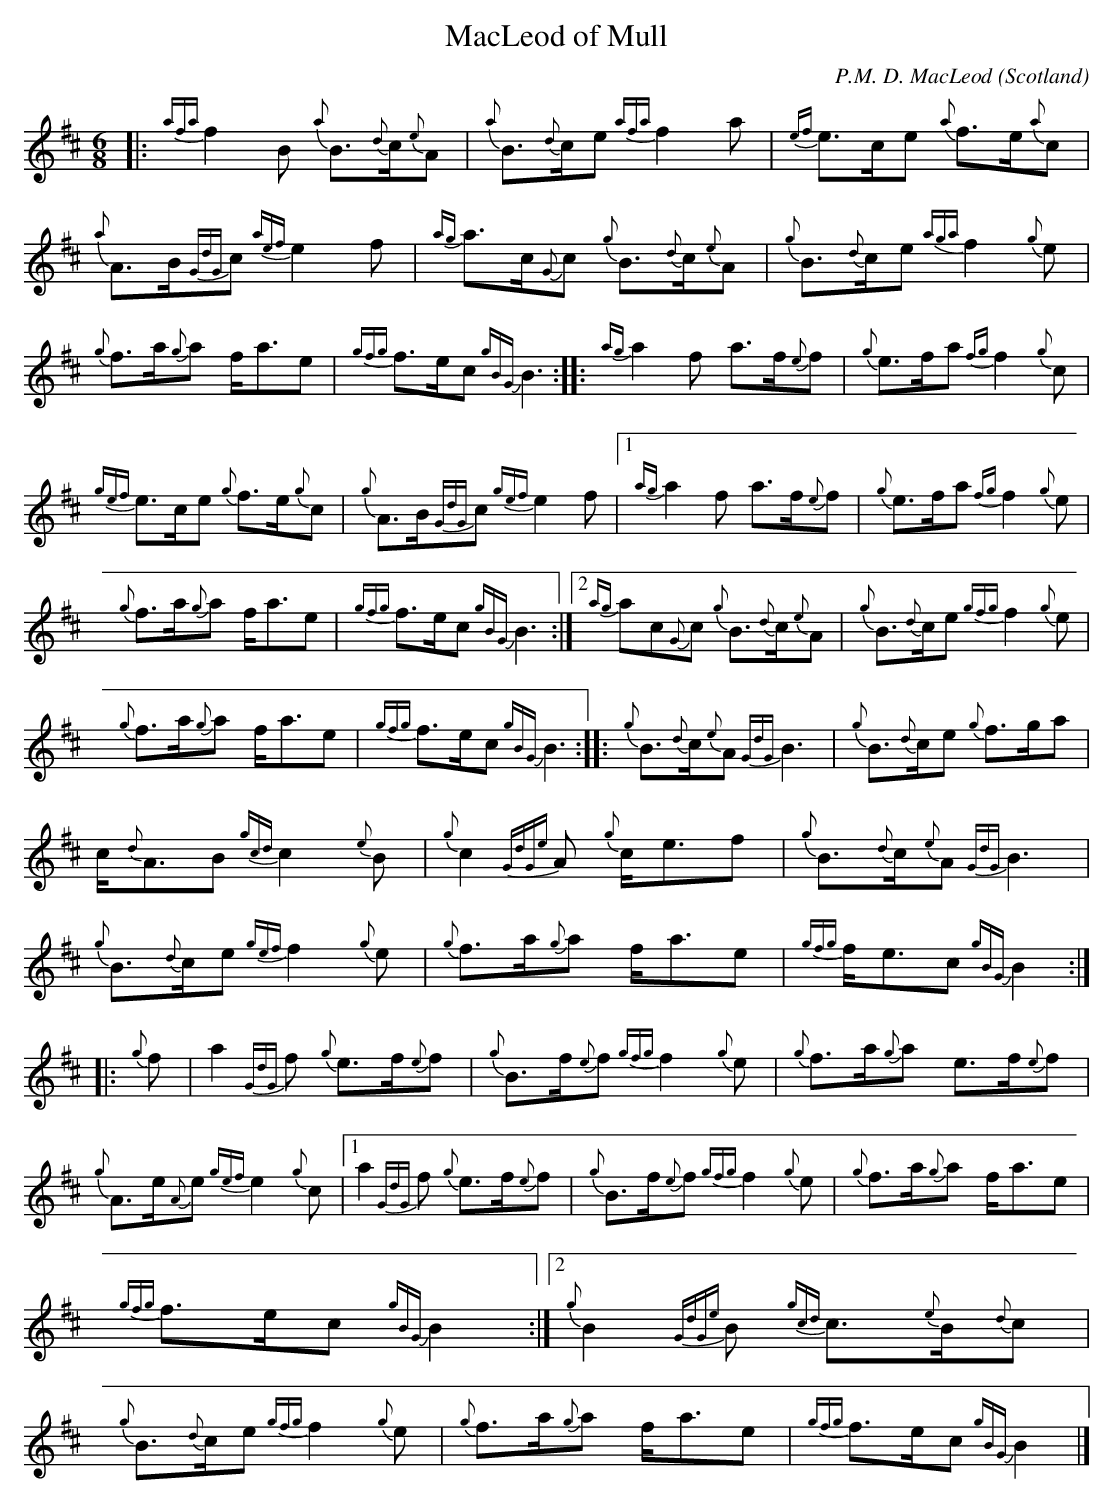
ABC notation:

X:1
T:MacLeod of Mull
O:Scotland
M:6/8
C:P.M. D. MacLeod
K:Bm
|: {afa}f2B {a}B>{d}c{e}A|{a}B>{d}ce {afa}f2a| \
{ef}e>ce {a}f>e{a}c| {a}A>B{GdG}c {aef}e2f| \
{ag}a>c{G}c {g}B>{d}c{e}A| {g}B>{d}ce {aga}f2{g}e | \
{g}f>a{g}a f<ae| {gfg}f>ec {gBG}B3 ::\
{ag}a2f a>f{e}f| {g}e>fa {fg}f2{g}c |\
{gef}e>ce {g}f>e{g}c| {g}A>B{GdG}c {gef}e2f\
|1 {ag}a2f a>f{e}f| {g}e>fa {fg}f2{g}e| \
{g}f>a{g}a f<ae|{gfg}f>ec {gBG}B3\
:|2 {ag}ac{G}c {g}B>{d}c{e}A| {g}B>{d}ce {gfg}f2{g}e| \
{g}f>a{g}a f<ae| {gfg}f>ec {gBG}B3:|\
|: {g}B>{d}c{e}A {GdG}B3| {g}B>{d}ce {g}f>ga| \
c<{d}AB {gcd}c2{e}B| {g}c2{GdGe}A {g}c<ef| \
{g}B>{d}c{e}A {GdG}B3| {g}B>{d}ce {gef}f2{g}e| \
{g}f>a{g}a f<ae| {gfg}f<ec {gBG}B2 ::\
 {g}f| \
a2{GdG}f {g}e>f{e}f| {g}B>f{e}f {gfg}f2{g}e| \
{g}f>a{g}a e>f{e}f| {g}A>e{A}e {gef}e2{g}c\
|1 a2{GdG}f {g}e>f{e}f| {g}B>f{e}f {gfg}f2{g}e| \
{g}f>a{g}a f<ae| {gfg}f>ec {gBG}B2\
:|2 {g}B2{GdGe}B {gcd}c>{e}B{d}c| \
{g}B>{d}ce {gfg}f2{g}e| {g}f>a{g}a f<ae| {gfg}f>ec {gBG}B2|]
